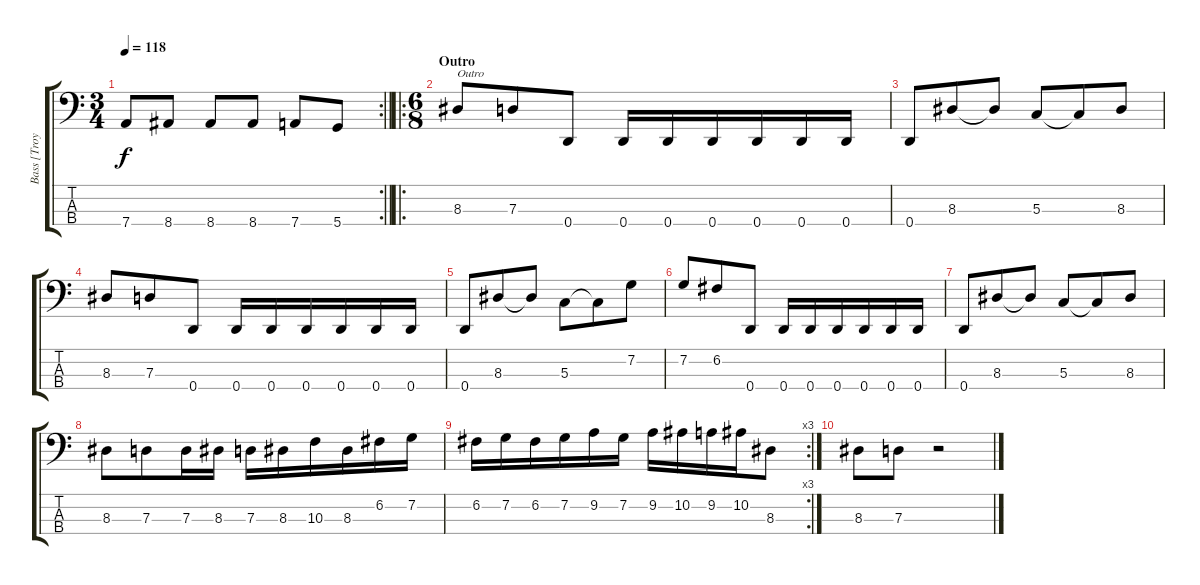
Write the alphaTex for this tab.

\track ("Bass [Troy Sanders]" "Bass [Troy") {instrument electricbasspick}
\staff {score tabs}
\tuning (F2 C2 G1 D1) {hide}
\rc 2
\ts (3 4)
\tempo 118
\clef f4
\barLineRight lightlight
\ks c
7.4.8{dy f} 8.4.8 8.4.8 8.4.8 7.4.8 5.4.8 |
\ro
\ts (6 8)
\section ("" "Outro")
8.3.8{txt "Outro"} 7.3.8 0.4.8 0.4.16 0.4.16 0.4.16 0.4.16 0.4.16 0.4.16 |
0.4.8 8.3.8 8.3{t}.8 5.3.8 5.3{t}.8 8.3.8 |
8.3.8 7.3.8 0.4.8 0.4.16 0.4.16 0.4.16 0.4.16 0.4.16 0.4.16 |
0.4.8 8.3.8 8.3{t}.8 5.3.8 5.3{t}.8 7.2.8 |
7.2.8 6.2.8 0.4.8 0.4.16 0.4.16 0.4.16 0.4.16 0.4.16 0.4.16 |
0.4.8 8.3.8 8.3{t}.8 5.3.8 5.3{t}.8 8.3.8 |
8.3.8 7.3.8 7.3.16 8.3.16 7.3.16 8.3.16 10.3.16 8.3.16 6.2.16 7.2.16 |
\rc 3
6.2.16 7.2.16 6.2.16 7.2.16 9.2.16 7.2.16 9.2.16 10.2.16 9.2.16 10.2.16 8.3.8 |
8.3.8 7.3.8 r.2
